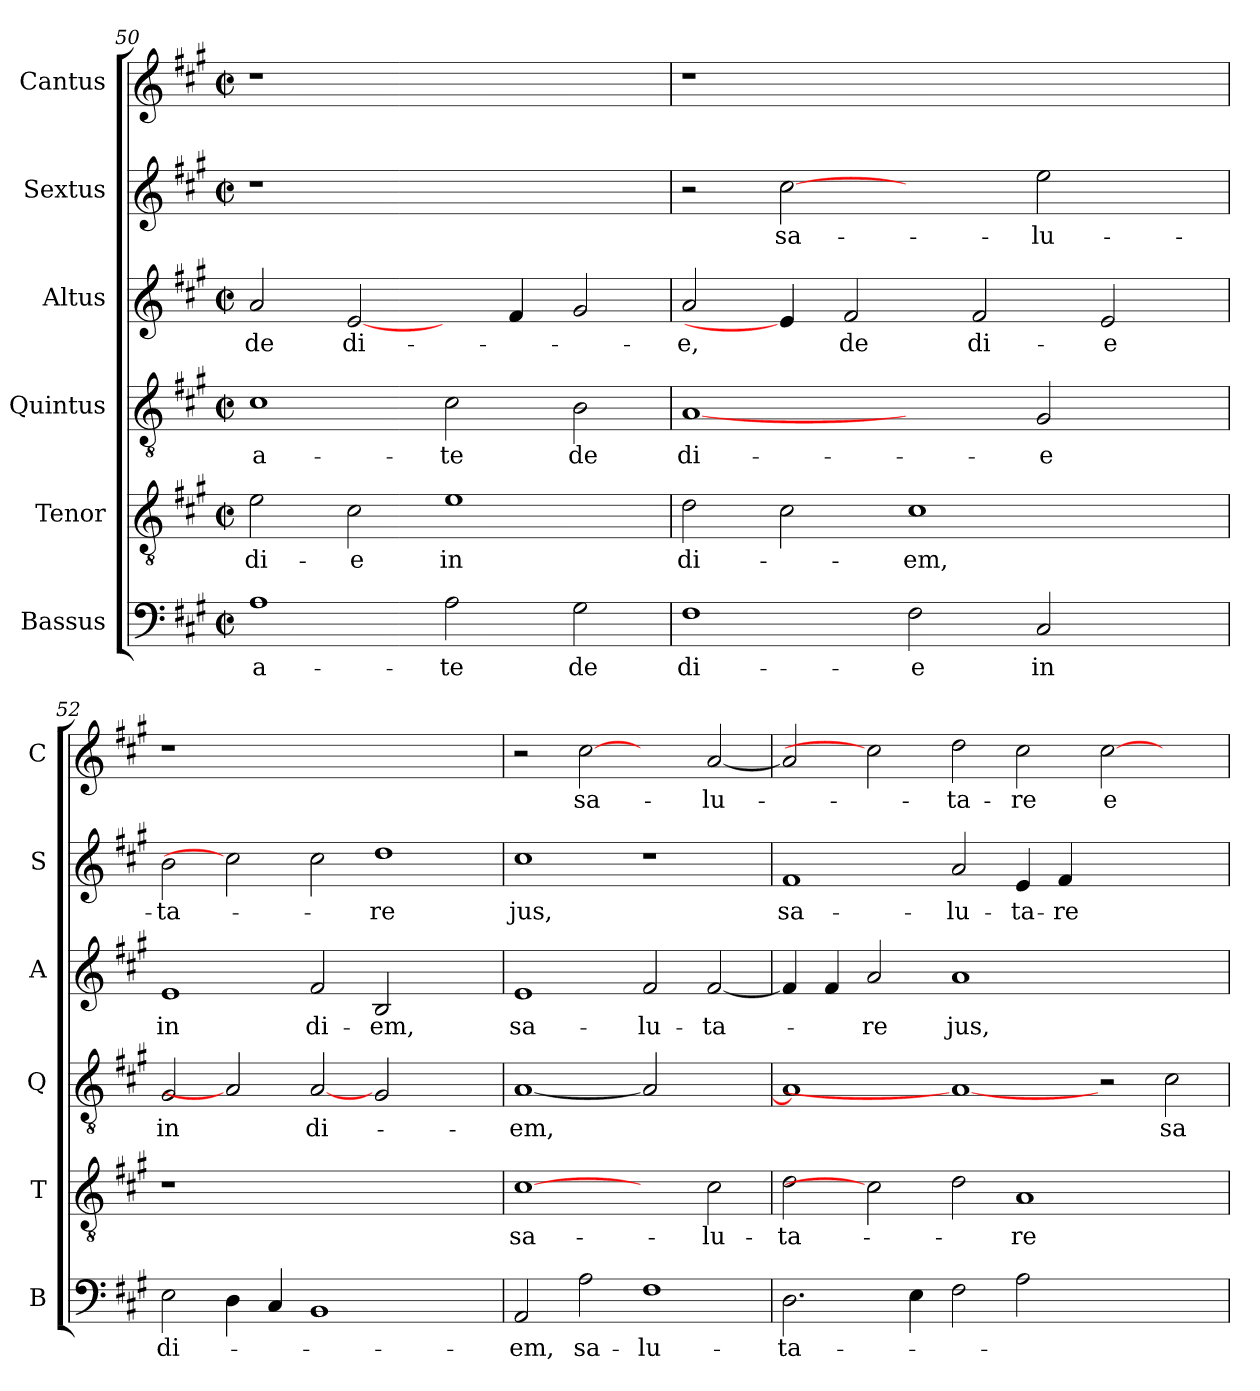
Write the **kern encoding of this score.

**kern	**text	**kern	**text	**kern	**text	**kern	**text	**kern	**text	**kern	**text
*part6	*part6	*part5	*part5	*part4	*part4	*part3	*part3	*part2	*part2	*part1	*part1
*staff6	*staff6	*staff5	*staff5	*staff4	*staff4	*staff3	*staff3	*staff2	*staff2	*staff1	*staff1
*I"Bassus	*	*I"Tenor	*	*I"Quintus	*	*I"Altus	*	*I"Sextus	*	*I"Cantus	*
*I'B	*	*I'T	*	*I'Q	*	*I'A	*	*I'S	*	*I'C	*
*clefF4	*	*clefGv2	*	*clefGv2	*	*clefG2	*	*clefG2	*	*clefG2	*
*k[f#c#g#]	*	*k[f#c#g#]	*	*k[f#c#g#]	*	*k[f#c#g#]	*	*k[f#c#g#]	*	*k[f#c#g#]	*
*A:	*	*A:	*	*A:	*	*A:	*	*A:	*	*A:	*
*M2/2	*	*M2/2	*	*M2/2	*	*M2/2	*	*M2/2	*	*M2/2	*
*met(c|)	*	*met(c|)	*	*met(c|)	*	*met(c|)	*	*met(c|)	*	*met(c|)	*
=50	=50	=50	=50	=50	=50	=50	=50	=50	=50	=50	=50
!	!LO:LY:b	!	!	!	!	!	!	!	!	!	!
!	!	!	!LO:LY:b	!	!	!	!	!	!	!	!
!	!	!	!	!	!LO:LY:b	!	!	!	!	!	!
!	!	!	!	!	!	!	!LO:LY:b	!	!	!	!
1A	-a-	2e\	di-	1c#	-a-	2a/	de	1r	.	1r	.
!	!	!	!LO:LY:b	!	!	!	!	!	!	!	!
!	!	!	!	!	!	!	!LO:LY:b	!	!	!	!
.	.	2c#\	-e	.	.	[2e/	di-	.	.	.	.
!	!LO:LY:b	!	!	!	!	!	!	!	!	!	!
!	!	!	!LO:LY:b	!	!	!	!	!	!	!	!
!	!	!	!	!	!LO:LY:b	!	!	!	!	!	!
2A\	-te	1e	in	2c#\	-te	4ryy	.	1ryy	.	1ryy	.
.	.	.	.	.	.	4f#/	.	.	.	.	.
!	!LO:LY:b	!	!	!	!	!	!	!	!	!	!
!	!	!	!	!	!LO:LY:b	!	!	!	!	!	!
2G#\	de	.	.	2B\	de	2g#/	.	.	.	.	.
=51	=51	=51	=51	=51	=51	=51	=51	=51	=51	=51	=51
!	!LO:LY:b	!	!	!	!	!	!	!	!	!	!
!	!	!	!LO:LY:b	!	!	!	!	!	!	!	!
!	!	!	!	!	!LO:LY:b	!	!	!	!	!	!
!	!	!	!	!	!	!	!LO:LY:b	!	!	!	!
1F#	di-	2d\	di-	[1A	di-	2a/	-e,	2r	.	1r	.
!	!	!	!	!	!	!	!	!	!LO:LY:b	!	!
.	.	2c#\	.	.	.	4e/]	.	[2cc#	sa-	.	.
!	!	!	!	!	!	!	!LO:LY:b	!	!	!	!
.	.	.	.	.	.	2f#/	de	.	.	.	.
!	!LO:LY:b	!	!	!	!	!	!	!	!	!	!
!	!	!	!LO:LY:b	!	!	!	!	!	!	!	!
2F#\	-e	1c#	-em,	2ryy	.	.	.	2ryy	.	1ryy	.
!	!	!	!	!	!	!	!LO:LY:b	!	!	!	!
.	.	.	.	.	.	2f#/	di-	.	.	.	.
!	!LO:LY:b	!	!	!	!	!	!	!	!	!	!
!	!	!	!	!	!LO:LY:b	!	!	!	!	!	!
!	!	!	!	!	!	!	!	!	!LO:LY:b	!	!
2C#/	in	.	.	2G#/	-e	.	.	2ee\	-lu-	.	.
!	!	!	!	!	!	!	!LO:LY:b	!	!	!	!
.	.	.	.	.	.	2e/	-e	.	.	.	.
4ryy	.	4ryy	.	4ryy	.	.	.	4ryy	.	4ryy	.
=52	=52	=52	=52	=52	=52	=52	=52	=52	=52	=52	=52
!	!LO:LY:b	!	!	!	!	!	!	!	!	!	!
!	!	!	!	!	!LO:LY:b	!	!	!	!	!	!
!	!	!	!	!	!	!	!LO:LY:b	!	!	!	!
!	!	!	!	!	!	!	!	!	!LO:LY:b	!	!
2E\	di-	1r	.	2G#/	in	1e	in	2b\	-ta-	1r	.
4D\	.	.	.	2A]	.	.	.	2cc#]	.	.	.
4C#/	.	.	.	.	.	.	.	.	.	.	.
!	!	!	!	!	!LO:LY:b	!	!	!	!	!	!
!	!	!	!	!	!	!	!LO:LY:b	!	!	!	!
1BB	.	1.ryy	.	[2A	di-	2f#/	di-	2cc#\	.	1.ryy	.
!	!	!	!	!	!	!	!LO:LY:b	!	!	!	!
!	!	!	!	!	!	!	!	!	!LO:LY:b	!	!
.	.	.	.	2G#/	.	2B/	-em,	1dd	-re	.	.
2ryy	.	.	.	2ryy	.	2ryy	.	.	.	.	.
=53	=53	=53	=53	=53	=53	=53	=53	=53	=53	=53	=53
!	!LO:LY:b	!	!	!	!	!	!	!	!	!	!
!	!	!	!LO:LY:b	!	!	!	!	!	!	!	!
!	!	!	!	!	!LO:LY:b	!	!	!	!	!	!
!	!	!	!	!	!	!	!LO:LY:b	!	!	!	!
!	!	!	!	!	!	!	!	!	!LO:LY:b	!	!
2AA/	-em,	[1c#	sa-	[1A	-em,	1e	sa-	1cc#	jus,	2r	.
!	!LO:LY:b	!	!	!	!	!	!	!	!	!	!
!	!	!	!	!	!	!	!	!	!	!	!LO:LY:b
2A\	sa-	.	.	.	.	.	.	.	.	[2cc#	sa-
!	!LO:LY:b	!	!	!	!	!	!	!	!	!	!
!	!	!	!	!	!	!	!LO:LY:b	!	!	!	!
1F#	-lu-	2ryy	.	2A]	.	2f#/	-lu-	1r	.	2ryy	.
!	!	!	!LO:LY:b	!	!	!	!	!	!	!	!
!	!	!	!	!	!	!	!LO:LY:b	!	!	!	!
!	!	!	!	!	!	!	!	!	!	!	!LO:LY:b
.	.	2c#\	-lu-	2ryy	.	[2f#/	-ta-	.	.	[2a/	-lu-
!!LO:LB:g=z
=54	=54	=54	=54	=54	=54	=54	=54	=54	=54	=54	=54
!	!LO:LY:b	!	!	!	!	!	!	!	!	!	!
!	!	!	!LO:LY:b	!	!	!	!	!	!	!	!
!	!	!	!	!	!	!	!	!	!LO:LY:b	!	!
2.D\	-ta-	2d\	-ta-	1A]	.	4f#/]	.	1f#	sa-	2a/]	.
.	.	.	.	.	.	4f#/	.	.	.	.	.
!	!	!	!	!	!	!	!LO:LY:b	!	!	!	!
.	.	2c#]	.	.	.	2a/	-re	.	.	2cc#]	.
4E\	.	.	.	.	.	.	.	.	.	.	.
!	!	!	!	!	!	!	!LO:LY:b	!	!	!	!
!	!	!	!	!	!	!	!	!	!LO:LY:b	!	!
!	!	!	!	!	!	!	!	!	!	!	!LO:LY:b
2F#\	.	2d\	.	1A_	.	1a	jus,	2a/	-lu-	2dd\	-ta-
!	!	!	!LO:LY:b	!	!	!	!	!	!	!	!
!	!	!	!	!	!	!	!	!	!LO:LY:b	!	!
!	!	!	!	!	!	!	!	!	!	!	!LO:LY:b
2A\	.	1A	-re	.	.	.	.	4e/	-ta-	2cc#\	-re
!	!	!	!	!	!	!	!	!	!LO:LY:b	!	!
.	.	.	.	.	.	.	.	4f#/	-re	.	.
!	!	!	!	!	!	!	!	!	!	!	!LO:LY:b
1ryy	.	.	.	2r	.	1ryy	.	1ryy	.	[2cc#\	e-
!	!	!	!	!	!LO:LY:b	!	!	!	!	!	!
.	.	2ryy	.	2c#\	sa-	.	.	.	.	2ryy	.
=	=	=	=	=	=	=	=	=	=	=	=
*-	*-	*-	*-	*-	*-	*-	*-	*-	*-	*-	*-
